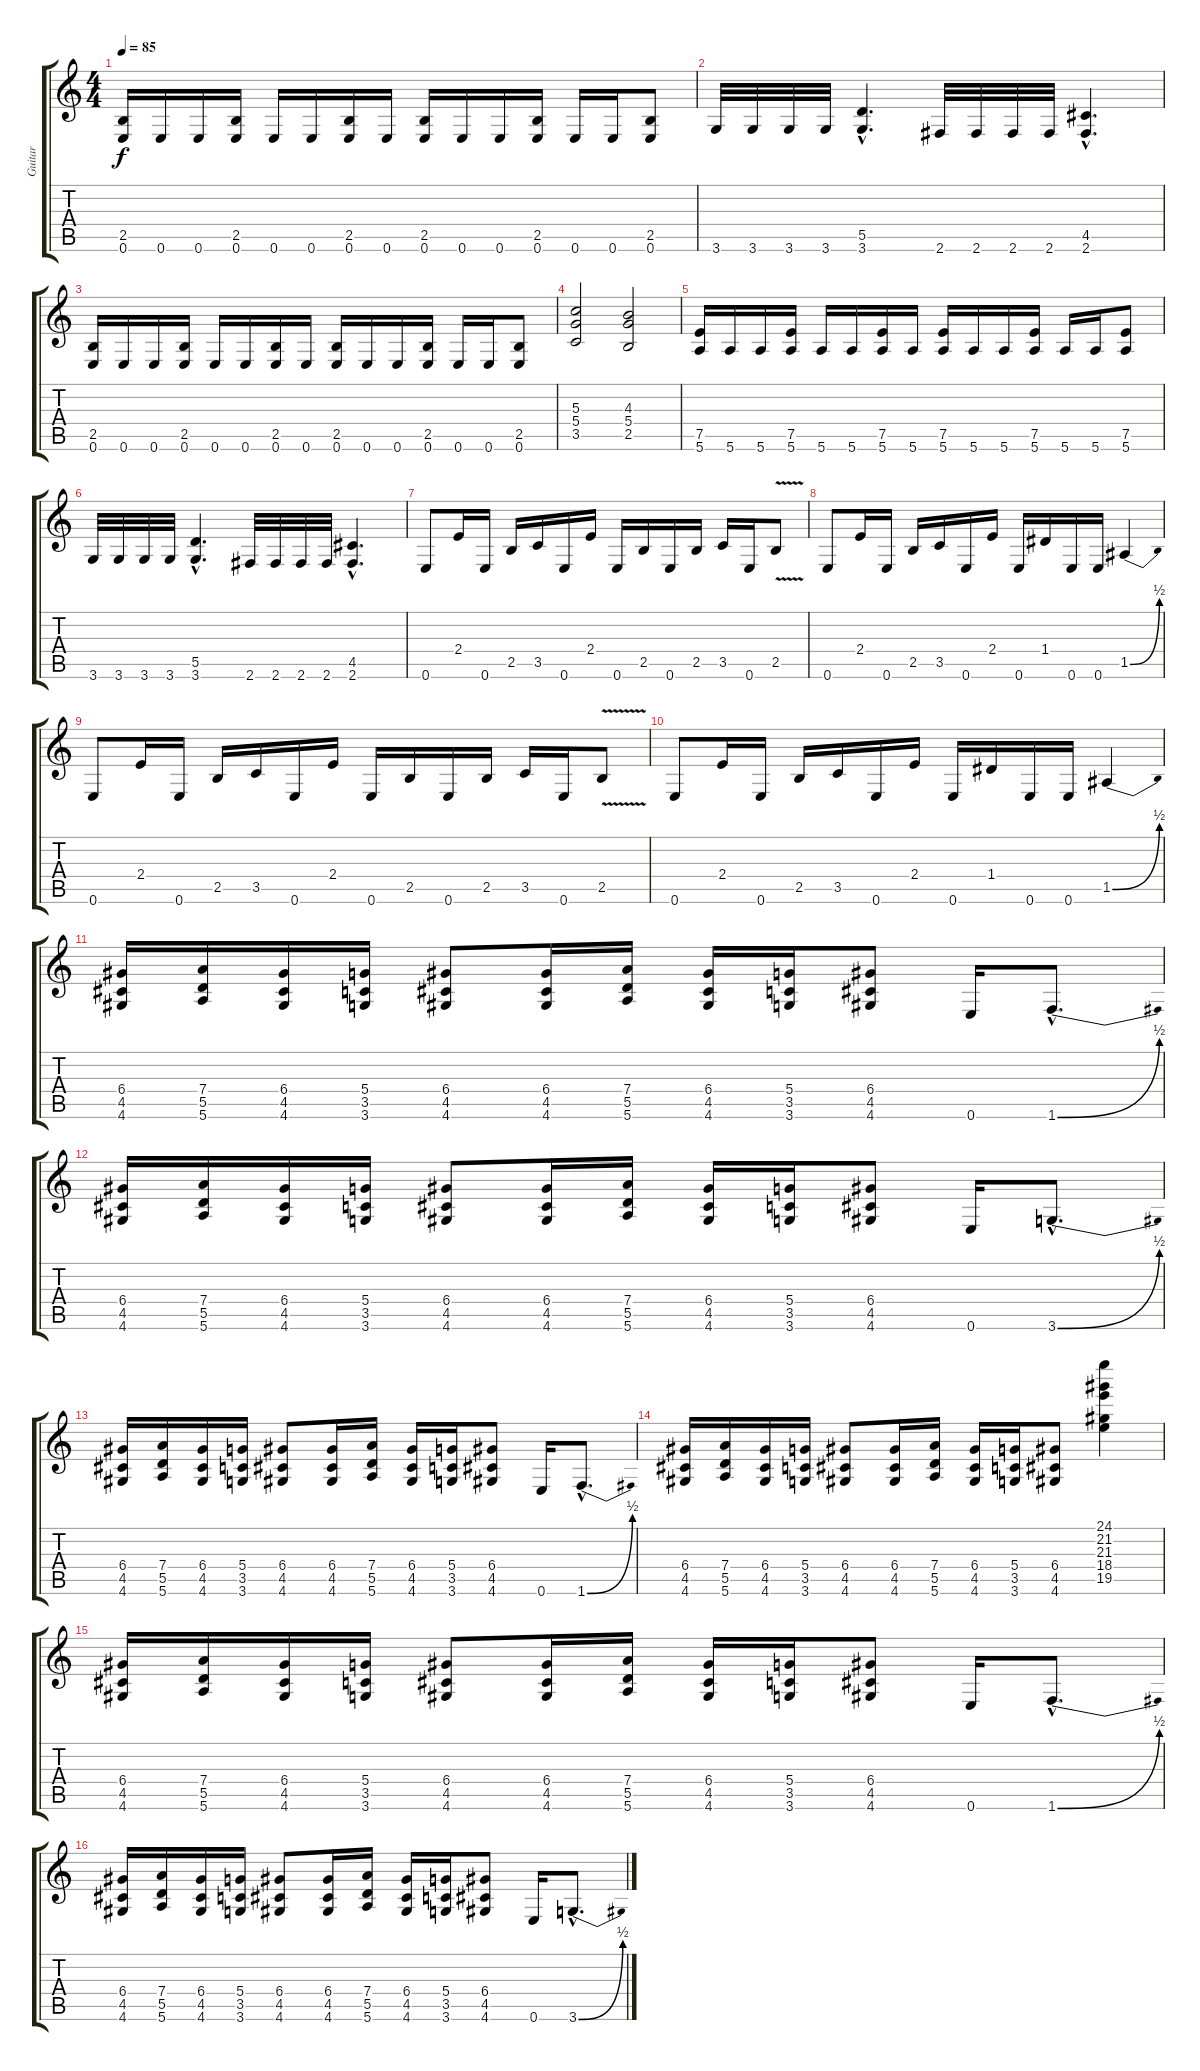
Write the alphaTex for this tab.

\track ("Guitar" "Guitar") {instrument distortionguitar}
\staff {score tabs}
\tuning (E4 B3 G3 D3 A2 E2) {hide}
\ts (4 4)
\tempo 85
\clef g2
\ks c
(2.5 0.6).16{dy f} 0.6.16 0.6.16 (2.5 0.6).16 0.6.16 0.6.16 (2.5 0.6).16 0.6.16 (2.5 0.6).16 0.6.16 0.6.16 (2.5 0.6).16 0.6.16 0.6.16 (2.5 0.6).8 |
3.6.32 3.6.32 3.6.32 3.6.32 (5.5{hac} 3.6{hac}).4{d} 2.6.32 2.6.32 2.6.32 2.6.32 (4.5{hac} 2.6{hac}).4{d} |
(2.5 0.6).16 0.6.16 0.6.16 (2.5 0.6).16 0.6.16 0.6.16 (2.5 0.6).16 0.6.16 (2.5 0.6).16 0.6.16 0.6.16 (2.5 0.6).16 0.6.16 0.6.16 (2.5 0.6).8 |
(5.3 5.4 3.5).2 (4.3 5.4 2.5).2 |
(7.5 5.6).16 5.6.16 5.6.16 (7.5 5.6).16 5.6.16 5.6.16 (7.5 5.6).16 5.6.16 (7.5 5.6).16 5.6.16 5.6.16 (7.5 5.6).16 5.6.16 5.6.16 (7.5 5.6).8 |
3.6.32 3.6.32 3.6.32 3.6.32 (5.5{hac} 3.6{hac}).4{d} 2.6.32 2.6.32 2.6.32 2.6.32 (4.5{hac} 2.6{hac}).4{d} |
0.6.8 2.4.16 0.6.16 2.5.16 3.5.16 0.6.16 2.4.16 0.6.16 2.5.16 0.6.16 2.5.16 3.5.16 0.6.16 2.5{v}.8 |
0.6.8 2.4.16 0.6.16 2.5.16 3.5.16 0.6.16 2.4.16 0.6.16 1.4.16 0.6.16 0.6.16 1.5{be (bend 0 0 60 2)}.4 |
0.6.8 2.4.16 0.6.16 2.5.16 3.5.16 0.6.16 2.4.16 0.6.16 2.5.16 0.6.16 2.5.16 3.5.16 0.6.16 2.5{v}.8 |
0.6.8 2.4.16 0.6.16 2.5.16 3.5.16 0.6.16 2.4.16 0.6.16 1.4.16 0.6.16 0.6.16 1.5{be (bend 0 0 60 2)}.4 |
(6.4 4.5 4.6).16 (7.4 5.5 5.6).16 (6.4 4.5 4.6).16 (5.4 3.5 3.6).16 (6.4 4.5 4.6).8 (6.4 4.5 4.6).16 (7.4 5.5 5.6).16 (6.4 4.5 4.6).16 (5.4 3.5 3.6).16 (6.4 4.5 4.6).8 0.6.16 1.6{be (bend 0 0 60 2) hac}.8{d} |
(6.4 4.5 4.6).16 (7.4 5.5 5.6).16 (6.4 4.5 4.6).16 (5.4 3.5 3.6).16 (6.4 4.5 4.6).8 (6.4 4.5 4.6).16 (7.4 5.5 5.6).16 (6.4 4.5 4.6).16 (5.4 3.5 3.6).16 (6.4 4.5 4.6).8 0.6.16 3.6{be (bend 0 0 60 2) hac}.8{d} |
(6.4 4.5 4.6).16 (7.4 5.5 5.6).16 (6.4 4.5 4.6).16 (5.4 3.5 3.6).16 (6.4 4.5 4.6).8 (6.4 4.5 4.6).16 (7.4 5.5 5.6).16 (6.4 4.5 4.6).16 (5.4 3.5 3.6).16 (6.4 4.5 4.6).8 0.6.16 1.6{be (bend 0 0 60 2) hac}.8{d} |
(6.4 4.5 4.6).16 (7.4 5.5 5.6).16 (6.4 4.5 4.6).16 (5.4 3.5 3.6).16 (6.4 4.5 4.6).8 (6.4 4.5 4.6).16 (7.4 5.5 5.6).16 (6.4 4.5 4.6).16 (5.4 3.5 3.6).16 (6.4 4.5 4.6).8 (24.1 21.2 21.3 18.4 19.5).4{instrument tremolostrings} |
(6.4 4.5 4.6).16{instrument distortionguitar} (7.4 5.5 5.6).16 (6.4 4.5 4.6).16 (5.4 3.5 3.6).16 (6.4 4.5 4.6).8 (6.4 4.5 4.6).16 (7.4 5.5 5.6).16 (6.4 4.5 4.6).16 (5.4 3.5 3.6).16 (6.4 4.5 4.6).8 0.6.16 1.6{be (bend 0 0 60 2) hac}.8{d} |
(6.4 4.5 4.6).16 (7.4 5.5 5.6).16 (6.4 4.5 4.6).16 (5.4 3.5 3.6).16 (6.4 4.5 4.6).8 (6.4 4.5 4.6).16 (7.4 5.5 5.6).16 (6.4 4.5 4.6).16 (5.4 3.5 3.6).16 (6.4 4.5 4.6).8 0.6.16 3.6{be (bend 0 0 60 2) hac}.8{d}
